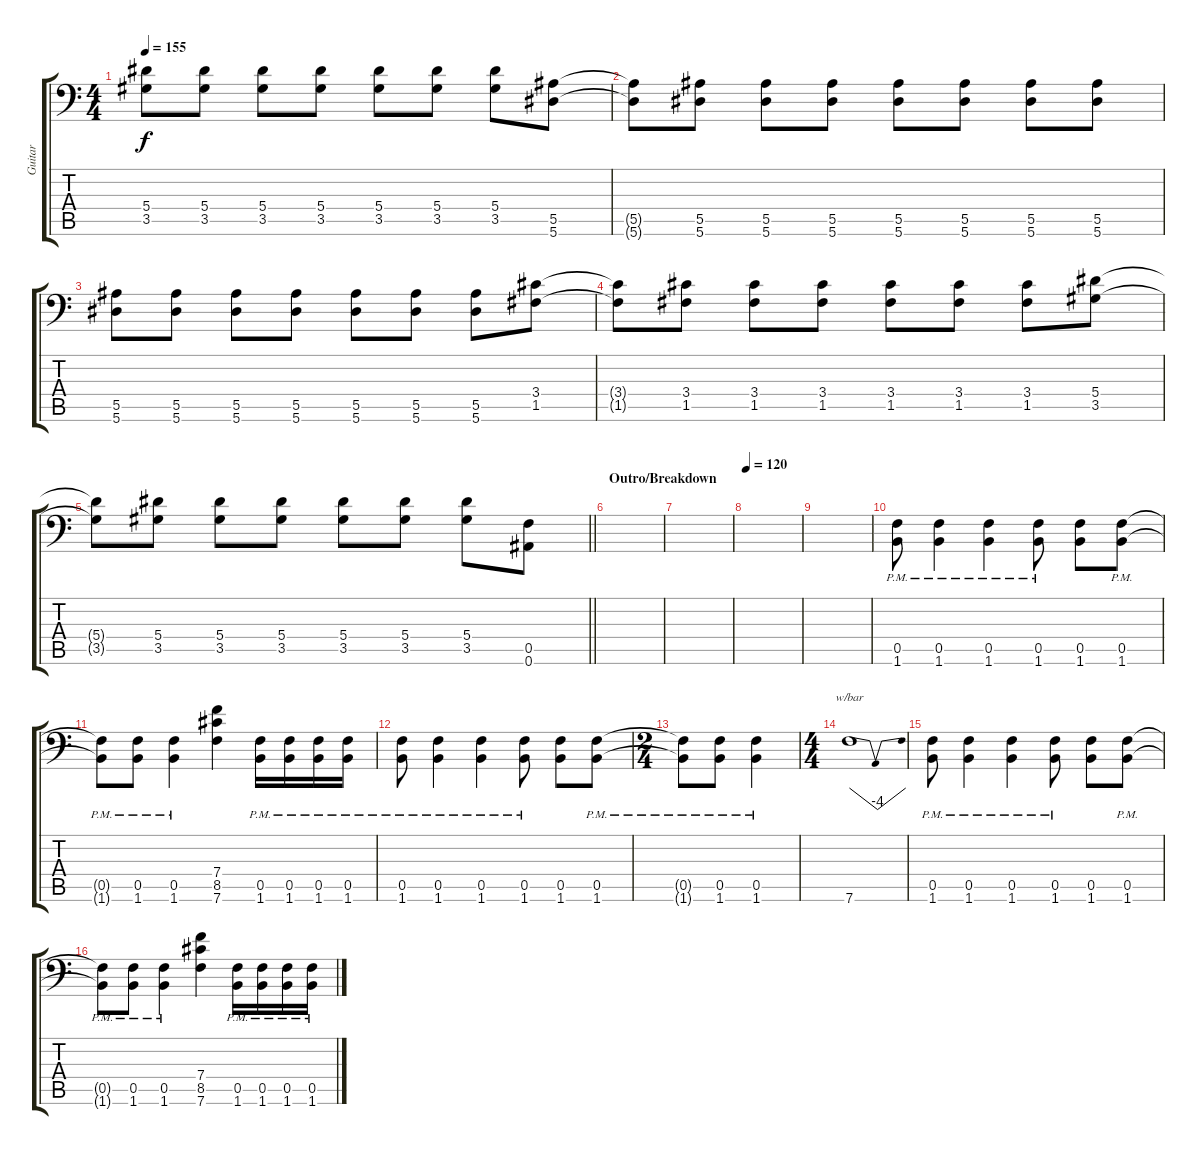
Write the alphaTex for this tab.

\track ("Guitar" "Guitar") {instrument distortionguitar}
\staff {score tabs}
\tuning (C4 G3 Eb3 Bb2 F2 Bb1) {hide}
\ts (4 4)
\tempo 155
\clef f4
\ks c
(5.4{t} 3.5{t}).8{dy f} (5.4 3.5).8 (5.4 3.5).8 (5.4 3.5).8 (5.4 3.5).8 (5.4 3.5).8 (5.4 3.5).8 (5.5 5.6).8 |
(5.5{t} 5.6{t}).8 (5.5 5.6).8 (5.5 5.6).8 (5.5 5.6).8 (5.5 5.6).8 (5.5 5.6).8 (5.5 5.6).8 (5.5 5.6).8 |
(5.5 5.6).8 (5.5 5.6).8 (5.5 5.6).8 (5.5 5.6).8 (5.5 5.6).8 (5.5 5.6).8 (5.5 5.6).8 (3.4 1.5).8 |
(3.4{t} 1.5{t}).8 (3.4 1.5).8 (3.4 1.5).8 (3.4 1.5).8 (3.4 1.5).8 (3.4 1.5).8 (3.4 1.5).8 (5.4 3.5).8 |
\barLineRight lightlight
(5.4{t} 3.5{t}).8 (5.4 3.5).8 (5.4 3.5).8 (5.4 3.5).8 (5.4 3.5).8 (5.4 3.5).8 (5.4 3.5).8 (0.5 0.6).8{volume 13 balance 0 instrument overdrivenguitar} |
\section ("" "Outro/Breakdown")
|
|
\tempo 120
|
|
(0.5{pm} 1.6{pm}).8{volume 15 balance 0 instrument distortionguitar} (0.5{pm} 1.6{pm}).4 (0.5{pm} 1.6{pm}).4 (0.5{pm} 1.6{pm}).8 (0.5 1.6).8 (0.5{pm} 1.6{pm}).8 |
(0.5{pm t} 1.6{pm t}).8 (0.5{pm} 1.6{pm}).8 (0.5{pm} 1.6{pm}).4 (7.4 8.5 7.6).4 (0.5{pm} 1.6{pm}).16 (0.5{pm} 1.6{pm}).16 (0.5{pm} 1.6{pm}).16 (0.5{pm} 1.6{pm}).16 |
(0.5{pm} 1.6{pm}).8 (0.5{pm} 1.6{pm}).4 (0.5{pm} 1.6{pm}).4 (0.5{pm} 1.6{pm}).8 (0.5 1.6).8 (0.5{pm} 1.6{pm}).8 |
\ts (2 4)
(0.5{pm t} 1.6{pm t}).8 (0.5{pm} 1.6{pm}).8 (0.5{pm} 1.6{pm}).4 |
\ts (4 4)
7.6.1{tbe (dip default 0 0 44 -16 60 0)} |
(0.5{pm} 1.6{pm}).8 (0.5{pm} 1.6{pm}).4 (0.5{pm} 1.6{pm}).4 (0.5{pm} 1.6{pm}).8 (0.5 1.6).8 (0.5{pm} 1.6{pm}).8 |
(0.5{pm t} 1.6{pm t}).8 (0.5{pm} 1.6{pm}).8 (0.5{pm} 1.6{pm}).4 (7.4 8.5 7.6).4 (0.5{pm} 1.6{pm}).16 (0.5{pm} 1.6{pm}).16 (0.5{pm} 1.6{pm}).16 (0.5{pm} 1.6{pm}).16
